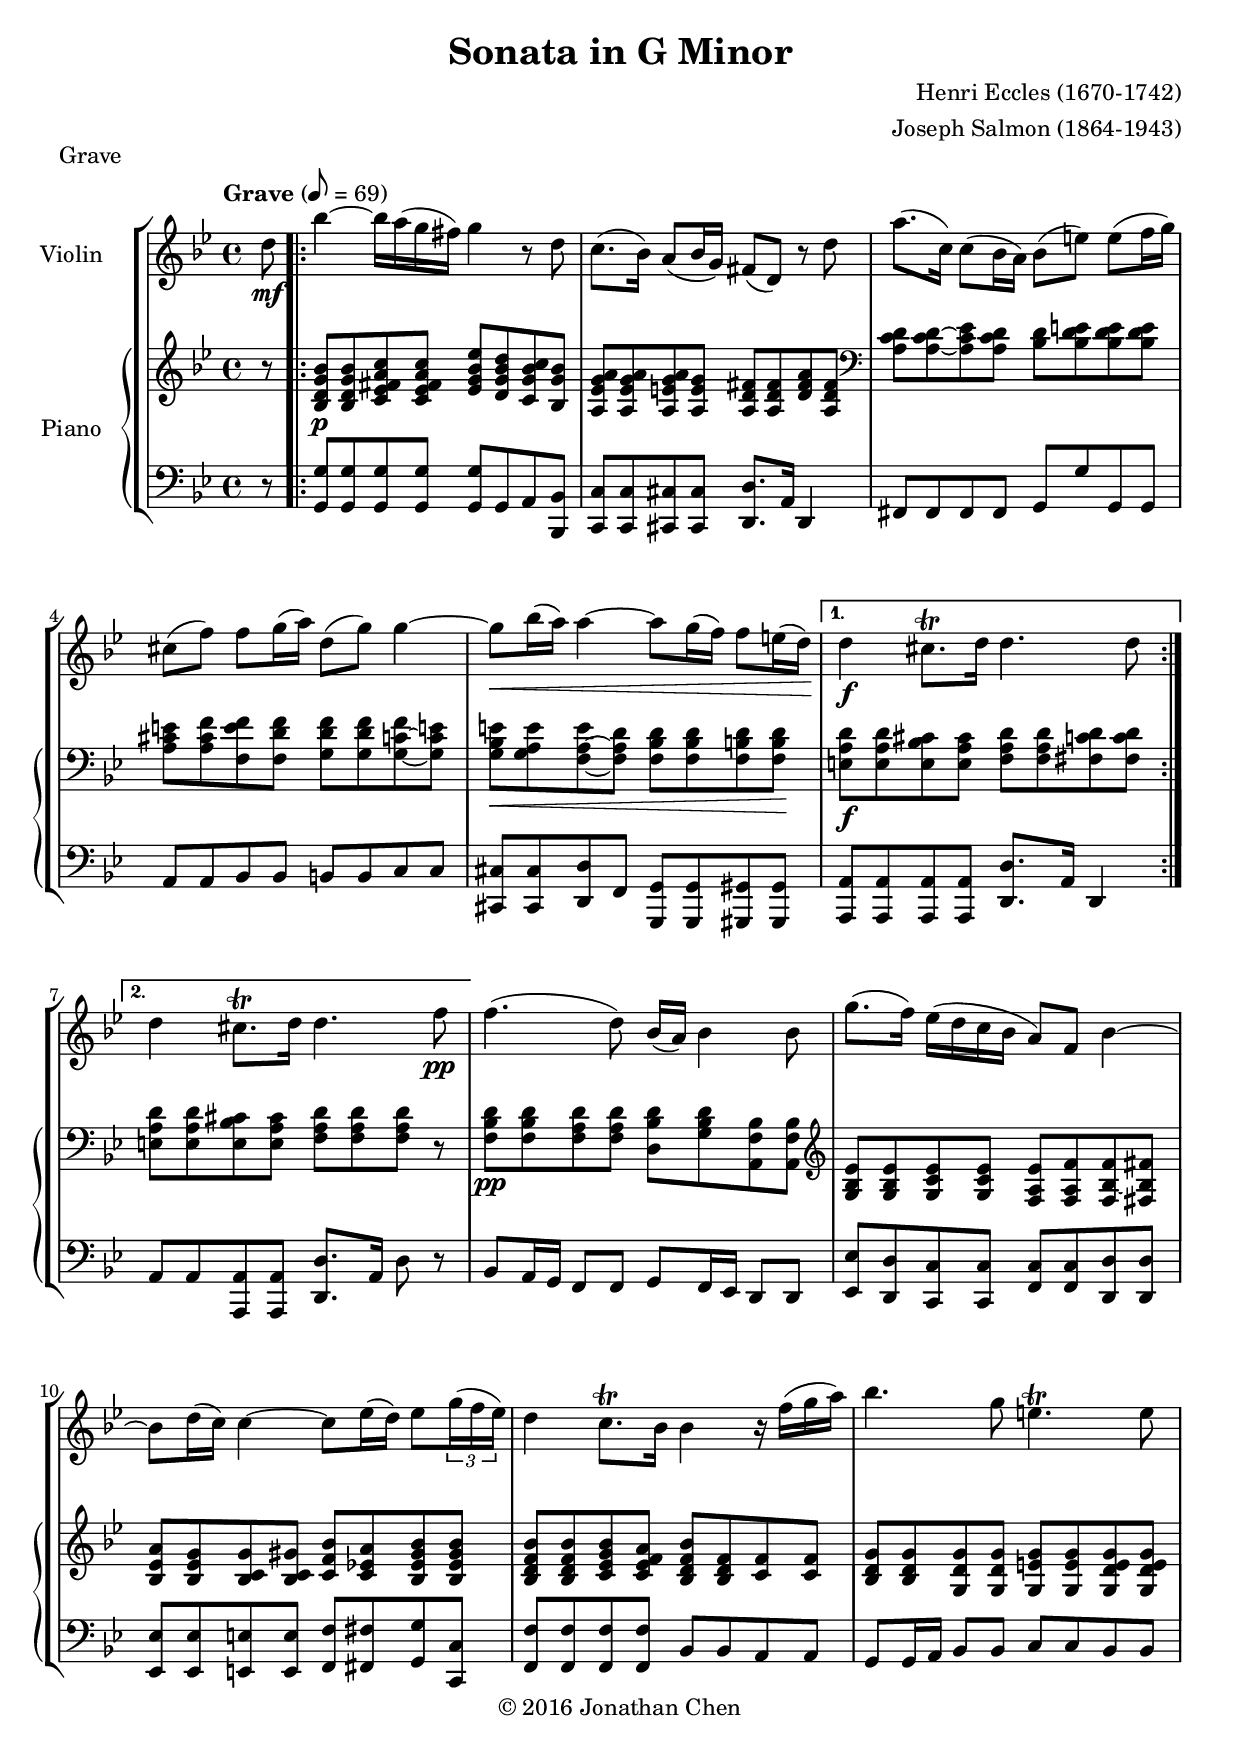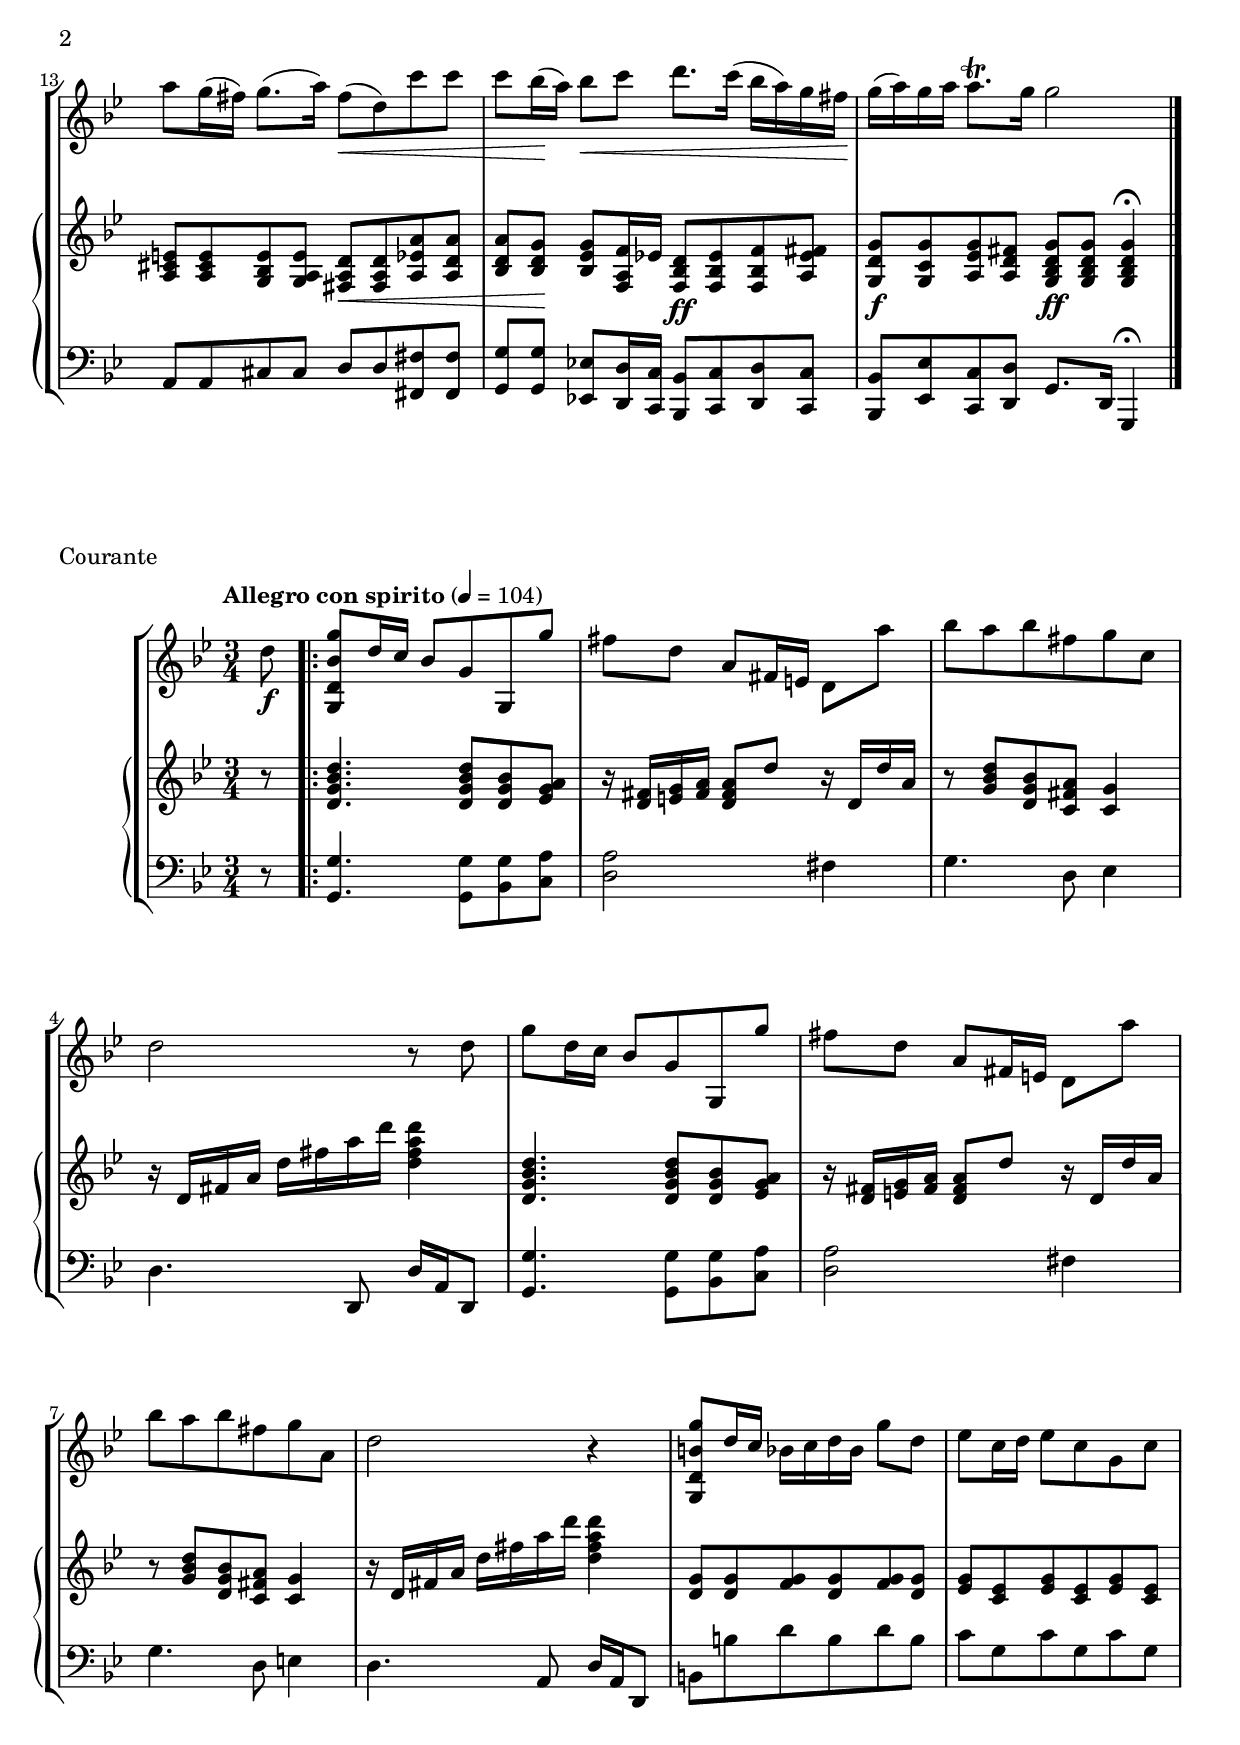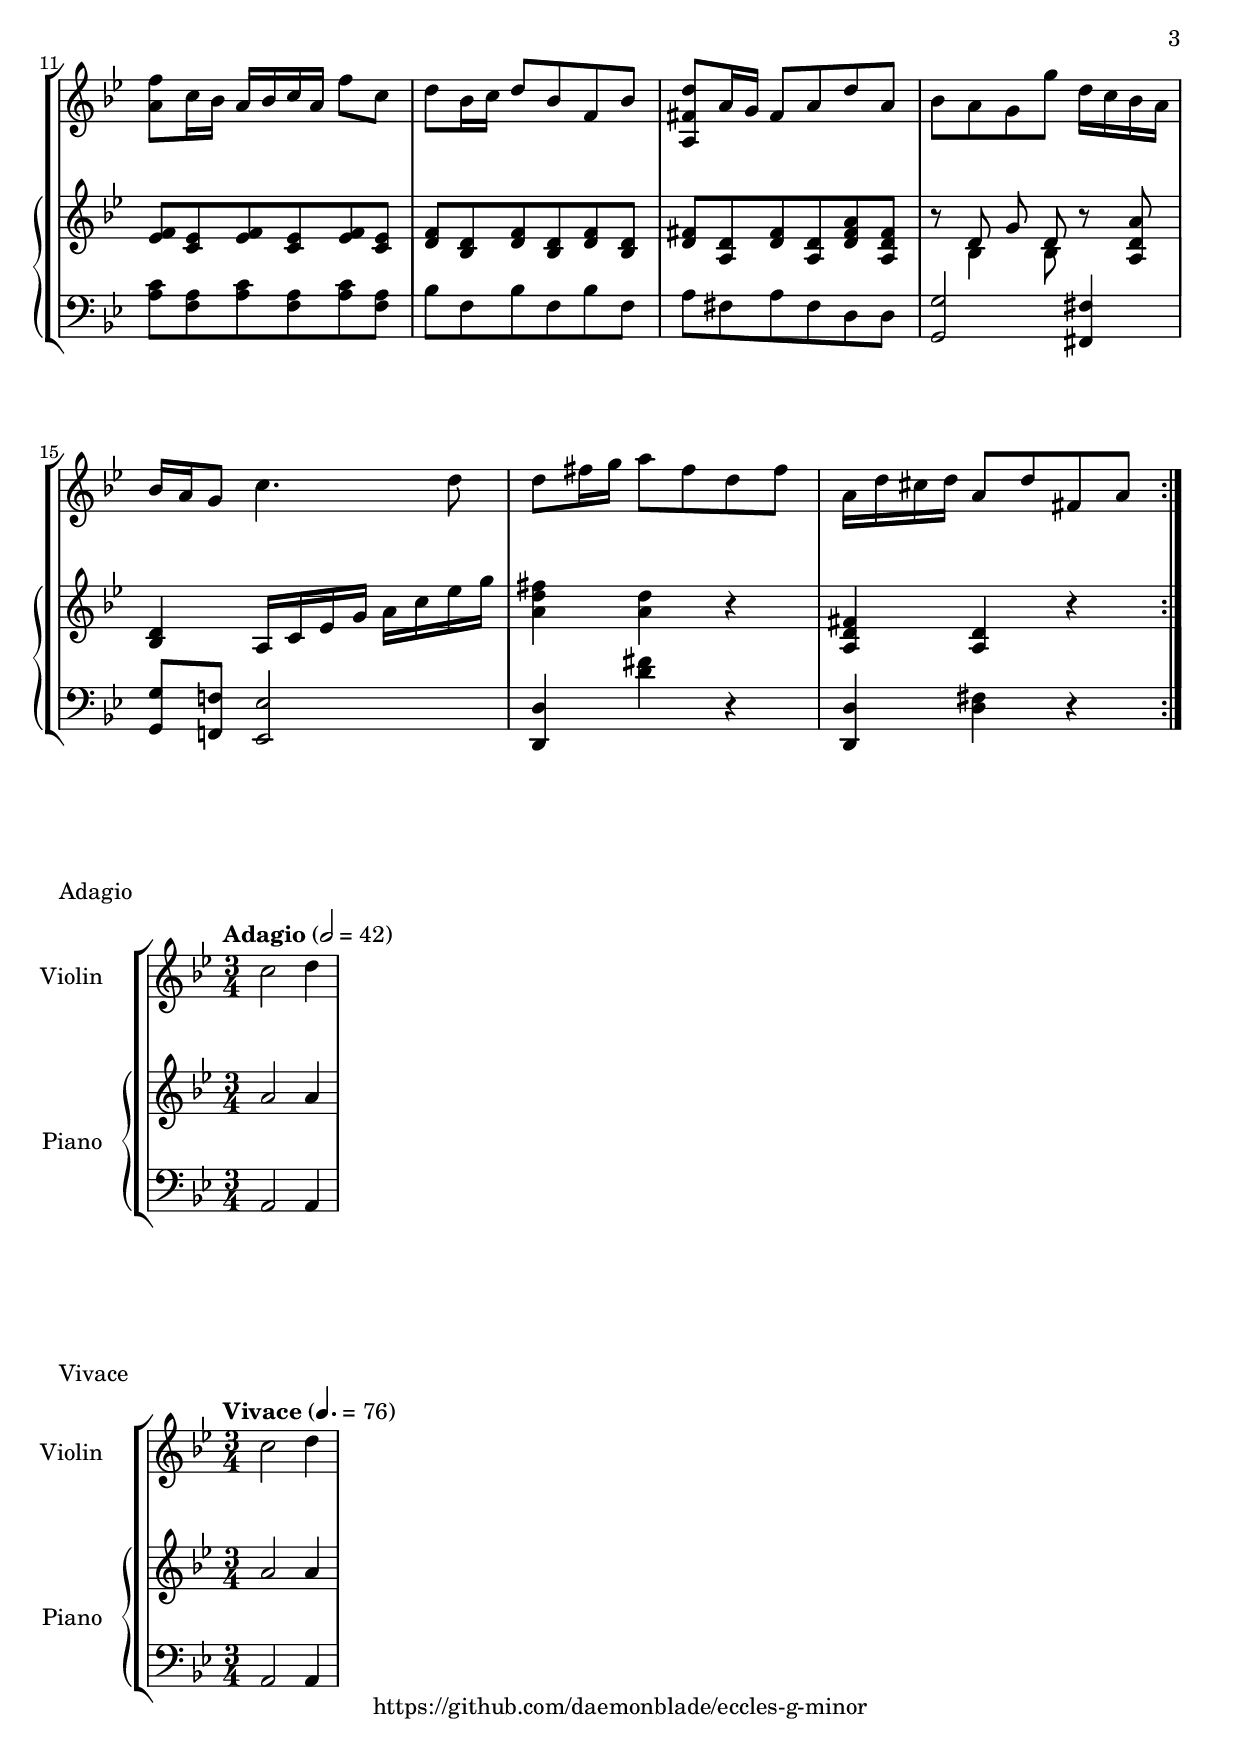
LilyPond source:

%
% Eccles Sonata in G Minor,
% transribed from J Salmons 1914 arrangement for violin and piano.
%
% indents: 2 spaces
%
\version "2.18.2"

\header
{
  title = "Sonata in G Minor"
  composer = "Henri Eccles (1670-1742)"
  arranger = "Joseph Salmon (1864-1943)"
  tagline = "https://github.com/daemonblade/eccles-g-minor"
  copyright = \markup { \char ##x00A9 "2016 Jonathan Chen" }
}

grave_begin =
{
  \tempo "Grave" 8 = 69
  \time 4/4
  \key g \minor
}

grave_violin = \new Voice \relative c''
{
  \set Staff.instrumentName = #"Violin "
  \partial 8 d8\mf |
  \repeat volta 2
  {
    bes'4 ~ bes16 a( g fis) g4 r8 d
    c8.( bes16) a8( bes16 g) fis8( d) r8 d'
    a'8.( c,16) c8( bes16 a) bes8( e) e( f16 g)
    cis,8( f) f g16( a) d,8( g) g4 ~
    g8\< bes16( a) a4 ~ a8 g16( f) f8 e16( d)\!
  }
  \alternative
  {
    {
      d4\f cis8.\trill d16 d4. d8
    }
    {
      d4 cis8.\trill d16 d4. f8\pp
    }
  }
  f4.( d8) bes16( a) bes4 bes8
  g'8.( f16) ees( d c bes a8) f bes4 ~
  bes8 d16( c) c4 ~ c8 ees16( d) ees8 \tuplet 3/2 {g16( f ees)}
  d4 c8.\trill bes16 bes4 r16 f'( g a)
  bes4. g8 e4.\trill e8
  a8 g16( fis) g8.( a16) fis8(\< d) c' c
  c bes16(\! a) bes8\< c d8. c16( bes a) g fis\!
  g( a) g a a8.\trill g16 g2
  \bar "|."
}

grave_piano_upper = \relative c''
{
  \clef treble
  r8 |
  \repeat volta 2
  {
    <bes, d g bes>8\p <bes d g bes> <c ees fis a c> <c ees fis a c>
      <ees g bes ees> <d g bes d> <c g' bes c> <bes g' bes>
    <a ees' g a> <a ees' g a> <a e' g a> <a e' g>
      <a d fis> <a d fis> <d fis a> <a d fis>
    \clef bass
    <a c d> <a c d> ~ <a c ees> <a c d> <bes d> <bes d e> <bes d e> <bes d e>
    <a cis e> <a cis f> <f e' f> <f d' f> <g d' f> <g d' f> <g c f> ~ <g c e!>
    <g bes e>\< <g a e'> <f a e'> ~ <f a d>
      <f bes d> <f bes d> <f b d> <f b d>\!
  }
  \alternative
  {
    {
      <e a d>\f <e a d> <e bes' cis> <e a cis>
        <f a d> <f a d> <fis c' d> <fis c' d>
    }
    {
      <e a d> <e a d> <e bes' cis> <e a cis> <f a d> <f a d> <f a d> r8
    }
  }
  <f bes d>\pp <f bes d> <f a d> <f a d>
    <d bes' d> <g bes d> <a, f' bes> <a f' bes>
  \clef treble
  <g' bes ees> <g bes ees> <g c ees> <g c ees>
    <f a ees'> <f a f'> <f bes f'> ~ <fis bes fis'>
  <bes ees a> <bes ees g> <bes c g'> <bes c gis'>
    <c f bes> <c ees! a> <bes ees gis bes> <bes ees gis bes>
  <bes d f bes> <bes d f bes> <c ees g bes> <c ees f a>
    <bes d f bes> <bes d f> <c f> <c f>
  <bes d g> <bes d g> <g d' g> <g d' g> <g e' g> <g e' g> <g d' e g> <g d' e g>
  <a cis e> <a cis e> <g bes e> <g a e'>
    <fis a d>\< <fis a d> <a ees' a> <a d a'>
  <bes d a'> <bes d g>\! <bes ees g> <f a f'>16 ees'!
    <f, bes d>8\ff <f bes ees> <f bes f'> <a ees' fis>
  <g d' g>\f <g c g'> <a ees' g> <a d fis>
    <g bes d g>\ff <g bes d g> <g bes d g>4\fermata
  \bar "|."
}

grave_piano_lower = \relative c
{
  \clef bass
  r8 |
  \repeat volta 2
  {
    <g g'>8 <g g'> <g g'> <g g'> <g g'> g a <bes, bes'>
    <c c'> <c c'> <cis cis'> <cis cis'> <d d'>8. a'16 d,4
    fis8 fis fis fis g g' g, g
    a8 a bes bes b b c c
    <cis, cis'> <cis cis'> <d d'> f <g, g'> <g g'> <gis gis'> <gis gis'>
  }
  \alternative
  {
    {
      <a a'> <a a'> <a a'> <a a'> <d d'>8. a'16 d,4
    }
    {
      a'8 a <a, a'> <a a'> <d d'>8. a'16 d8 r8
    }
  }
  bes a16 g f8 f g f16 ees d8 d
  <ees ees'> <d d'> <c c'> <c c'> <f c'> <f c'> <d d'> <d d'>
  <ees ees'> <ees ees'> <e e'> <e e'> <f f'> <fis fis'> <g g'> <c c,>
  <f, f'> <f f'> <f f'> <f f'> bes bes a a
  g8 g16 a bes8 bes c c bes bes
  a a cis cis d d <fis, fis'> <fis fis'>
  <g g'> <g g'> <ees! ees'!> <d d'>16 <c c'> <bes bes'>8 <c c'> <d d'> <c c'>
  <bes bes'> <ees ees'> <c c'> <d d'> g8. d16 g,4\fermata
  \bar "|."
}

\score
{
  \new StaffGroup
  <<
    \new Staff << \grave_begin \grave_violin >>
    \new PianoStaff
    <<
      \set PianoStaff.instrumentName = #"Piano "
      \new Staff = "upper" << \grave_begin \grave_piano_upper >>
      \new Staff = "lower" << \grave_begin \grave_piano_lower >>
    >>
  >>
  \header
  {
    piece = "Grave"
  }
}

%%%%%%%%%%%%%%%%%%%%%%%%%%%%%%%%%%%%%%%%%%%%%%%%%%%%%%%%%%%%%%%%%%%%%%%%%%%%%%%%

courante_begin =
{
  \tempo "Allegro con spirito" 4 = 104
  \time 3/4
  \key g \minor
}

courante_violin = \new Voice \relative c''
{
  \partial 8 d8\f |
  \repeat volta 2
  {
    <g,, d' bes' g'> d''16 c bes8 g g, g''
    fis d a fis16 e d8 a''
    bes a bes fis g c,
    d2 r8 d
    g d16 c bes8 g g, g''
    fis d a fis16 e d8 a''
    bes a bes fis g a,
    d2 r4
    <g,, d' b' g'>8 d''16 c bes c d bes g'8 d
    ees c16 d ees8 c g c
    <a f'> c16 bes a bes c a f'8 c
    d bes16 c d8 bes f bes
    <a, fis' d'> a'16 g fis8 a d a
    bes a g g' d16 c bes a
    bes a g8 c4. d8
    d fis16 g a8 fis d fis
    a,16 d cis d a8 d fis, a
  }
}

courante_piano_upper = \relative c''
{
  \clef treble
  r8 |
  \repeat volta 2
  {
    <d, g bes d>4. <d g bes d>8 <d g bes> <ees g a>
    r16 <d fis> <e g> <fis a> <d fis a>8 d' r16 d, d' a
    r8 <g bes d> <d g bes> <c fis a> <c g'>4
    r16 d fis a d fis a d <d, fis a d>4
    <d, g bes d>4. <d g bes d>8 <d g bes> <ees g a>
    r16 <d fis> <e g> <fis a> <d fis a>8 d' r16 d, d' a
    r8 <g bes d> <d g bes> <c fis a> <c g'>4
    r16 d fis a d fis a d <d, fis a d>4
    <d, g>8 <d g> <f g> <d g> <f g> <d g>
    <ees g> <c ees> <ees g> <c ees> <ees g> <c ees>
    <ees f> <c ees> <ees f> <c ees> <ees f> <c ees>
    <d f> <bes d> <d f> <bes d> <d f> <bes d>
    <d fis> <a d> <d fis> <a d> <d fis a> <a d fis>
    r <<
        { d8 g d }
        \\
        { bes4 bes8 }
      >> r <a d a'>
    <bes d>4 a16 c ees g a c ees g
    <a, d fis>4 <a d> r
    <a, d fis> <a d> r
  }
}

courante_piano_lower = \relative c
{
  \clef bass
  r8 |
  \repeat volta 2
  {
    <g g'>4. <g g'>8 <bes g'> <c a'>
    <d a'>2 fis4
    g4. d8 ees4
    d4. d,8 d'16 a d,8
    <g g'>4. <g g'>8 <bes g'> <c a'>
    <d a'>2 fis4
    g4. d8 e4
    d4. a8 d16 a d,8
    b' b' d b d b
    c g c g c g
    <a c> <f a> <a c> <f a> <a c> <f a>
    bes f bes f bes f
    a fis a fis d d
    <g, g'>2 <fis fis'>4
    <g g'>8 <f! f'!> <ees ees'>2
    <d d'>4 <d'' fis> r
    <d,, d'> <d' fis> r
  }
}

\score
{
  \new StaffGroup
  <<
    \new Staff << \courante_begin \courante_violin >>
    \new PianoStaff
    <<
      \new Staff = "upper" << \courante_begin \courante_piano_upper >>
      \new Staff = "lower" << \courante_begin \courante_piano_lower >>
    >>
  >>
  \header
  {
    piece = "Courante"
  }
}

%%%%%%%%%%%%%%%%%%%%%%%%%%%%%%%%%%%%%%%%%%%%%%%%%%%%%%%%%%%%%%%%%%%%%%%%%%%%%%%%

adagio_begin =
{
  \tempo "Adagio" 2 = 42
  \time 3/4
  \key g \minor
}

adagio_violin = \new Voice \relative c''
{
  \set Staff.instrumentName = #"Violin "
  c2 d4
}

adagio_piano_upper = \relative c''
{
  \clef treble
  a2 a4
}

adagio_piano_lower = \relative c
{
  \clef bass
  a2 a4
}

\score
{
  \new StaffGroup
  <<
    \new Staff << \adagio_begin \adagio_violin >>
    \new PianoStaff
    <<
      \set PianoStaff.instrumentName = #"Piano "
      \new Staff = "upper" << \adagio_begin \adagio_piano_upper >>
      \new Staff = "lower" << \adagio_begin \adagio_piano_lower >>
    >>
  >>
  \header
  {
    piece = "Adagio"
  }
}

%%%%%%%%%%%%%%%%%%%%%%%%%%%%%%%%%%%%%%%%%%%%%%%%%%%%%%%%%%%%%%%%%%%%%%%%%%%%%%%%

vivace_begin =
{
  \tempo "Vivace" 4. = 76
  \time 3/4
  \key g \minor
}

vivace_violin = \new Voice \relative c''
{
  \set Staff.instrumentName = #"Violin "
  c2 d4
}

vivace_piano_upper = \relative c''
{
  \clef treble
  a2 a4
}

vivace_piano_lower = \relative c
{
  \clef bass
  a2 a4
}

\score
{
  \new StaffGroup
  <<
    \new Staff << \vivace_begin \vivace_violin >>
    \new PianoStaff
    <<
      \set PianoStaff.instrumentName = #"Piano "
      \new Staff = "upper" << \vivace_begin \vivace_piano_upper >>
      \new Staff = "lower" << \vivace_begin \vivace_piano_lower >>
    >>
  >>
  \header
  {
    piece = "Vivace"
  }
}
